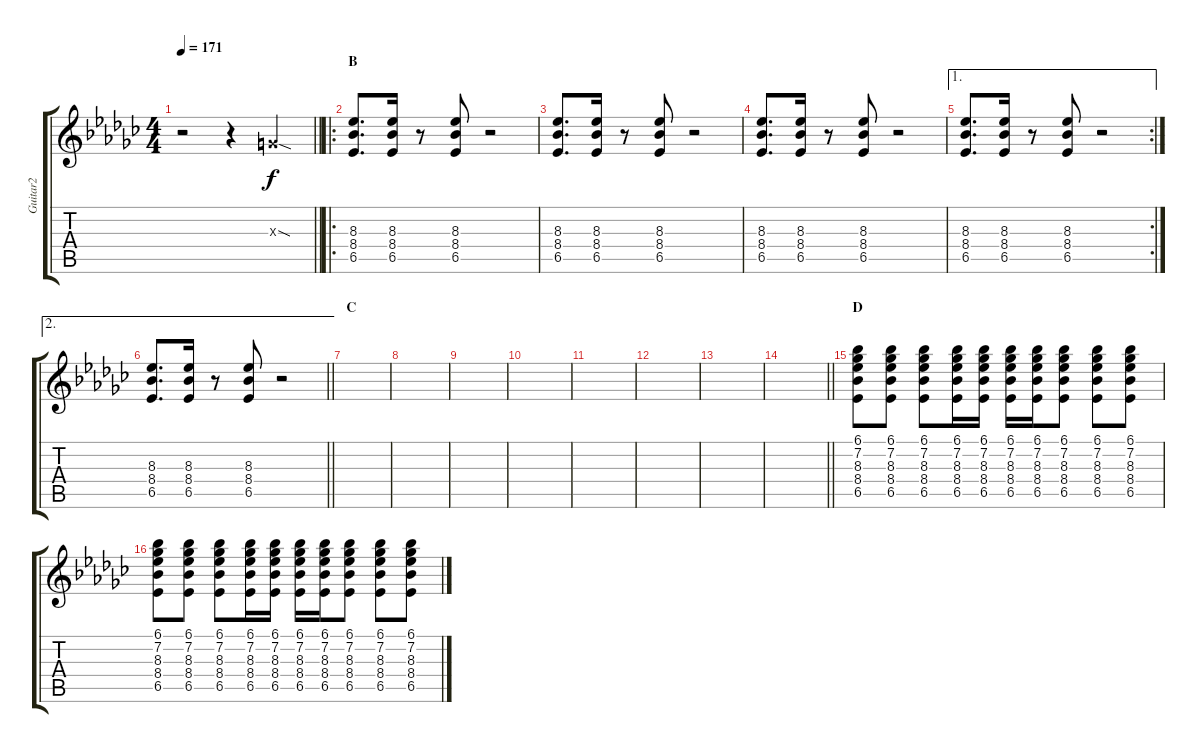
\track ("Guitar2" "Guitar2") {instrument overdrivenguitar}
\staff {score tabs}
\tuning (E4 B3 G3 D3 A2 E2) {hide}
\ts (4 4)
\tempo 171
\clef g2
\barLineRight lightlight
\ks gb
r.2{dy f} r.4 0.3{sod x}.4 |
\ro
\section ("" "B")
(8.3 8.4 6.5).8{d} (8.3 8.4 6.5).16 r.8 (8.3 8.4 6.5).8 r.2 |
(8.3 8.4 6.5).8{d} (8.3 8.4 6.5).16 r.8 (8.3 8.4 6.5).8 r.2 |
(8.3 8.4 6.5).8{d} (8.3 8.4 6.5).16 r.8 (8.3 8.4 6.5).8 r.2 |
\ae 1
\rc 2
(8.3 8.4 6.5).8{d} (8.3 8.4 6.5).16 r.8 (8.3 8.4 6.5).8 r.2 |
\ae 2
\barLineRight lightlight
(8.3 8.4 6.5).8{d} (8.3 8.4 6.5).16 r.8 (8.3 8.4 6.5).8 r.2 |
\section ("" "C")
|
|
|
|
|
|
|
\barLineRight lightlight
|
\section ("" "D")
(6.1 7.2 8.3 8.4 6.5).8 (6.1 7.2 8.3 8.4 6.5).8 (6.1 7.2 8.3 8.4 6.5).8 (6.1 7.2 8.3 8.4 6.5).16 (6.1 7.2 8.3 8.4 6.5).16 (6.1 7.2 8.3 8.4 6.5).16 (6.1 7.2 8.3 8.4 6.5).16 (6.1 7.2 8.3 8.4 6.5).8 (6.1 7.2 8.3 8.4 6.5).8 (6.1 7.2 8.3 8.4 6.5).8 |
(6.1 7.2 8.3 8.4 6.5).8 (6.1 7.2 8.3 8.4 6.5).8 (6.1 7.2 8.3 8.4 6.5).8 (6.1 7.2 8.3 8.4 6.5).16 (6.1 7.2 8.3 8.4 6.5).16 (6.1 7.2 8.3 8.4 6.5).16 (6.1 7.2 8.3 8.4 6.5).16 (6.1 7.2 8.3 8.4 6.5).8 (6.1 7.2 8.3 8.4 6.5).8 (6.1 7.2 8.3 8.4 6.5).8
